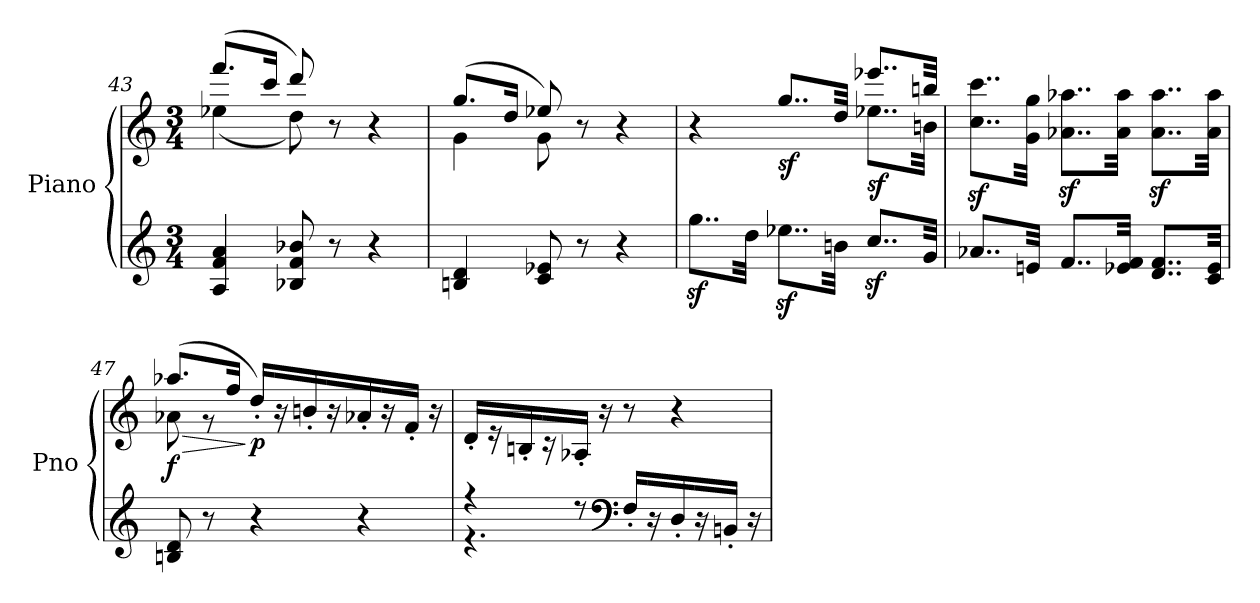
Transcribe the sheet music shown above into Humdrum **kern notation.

**kern	**kern	**dynam
*part1	*part1	*part1
*staff2	*staff1	*staff1/2
*I"Piano	*	*
*I'Pno	*	*
*clefG2	*clefG2	*
*k[]	*k[]	*
*C:	*C:	*
*M3/4	*M3/4	*
=43	=43	=43
*	*^	*
4A/ 4f/ 4a/	(8.fff/L	(4ee-X\	.
.	16ccc/Jk	.	.
8B-X/ 8f/ 8b-X/	8ddd/)	8dd\)	.
8r	8r	4.ryy	.
4r	4r	.	.
=44	=44	=44	=44
4Bn/ 4d/	(8.gg/L	4g\	.
.	16dd/Jk	.	.
8c/ 8e-X/	8ee-X/)	8g\	.
8r	8r	4.ryy	.
4r	4r	.	.
=45	=45	=45	=45
8..ggz<\L	4r	2ryy	.
32dd\Jkk	.	.	.
!	!	!	!LO:DY:b
8..ee-Xz<\L	8..gg/L	.	sf
32bn\Jkk	32dd/Jkk	.	.
!	!	!	!LO:DY:b
8..ccz</L	8..eee-X/L	8..ee-X\L	sf
32g/Jkk	32bbn/Jkk	32bn\Jkk	.
*	*v	*v	*
!!LO:LB:g=z
=46	=46	=46
8..a-X/L	8..cc\z< 8..ccc\z<L	.
32en/Jkk	32g\ 32gg\Jkk	.
8..f/L	8..a-X\z< 8..aa-X\z<L	.
32e-X/ 32f/Jkk	32a-\ 32aa-\Jkk	.
8..d/ 8..f/L	8..a-\z< 8..aa-\z<L	.
32c/ 32e-/Jkk	32a-\ 32aa-\Jkk	.
=47	=47	=47
!	!	!LO:HP:b
*	*^	*
!	!	!	!LO:DY:n=1:b
8Bn/ 8d/	(8.aa-X/L	8a-X\	> f
8r	.	8rg	.
.	16ff/Jk	.	.
!	!	!	!LO:DY:n=2:b
4r	16ryy	16dd'/LL)	] p
.	16r	16ryy	.
.	16ryy	16bn'/	.
.	16r	16ryy	.
4r	16ryy	16a-X'/	.
.	16r	16ryy	.
.	16ryy	16f'/JJ	.
.	16r	16ryy	.
=48	=48	=48	=48
*^	*	*	*
4r	4.r	16ryy	16d'/LL	.
.	.	16re	16ryy	.
.	.	16ryy	16Bn'/	.
.	.	16rc	16ryy	.
8r	.	16ryy	16A-X'/JJ	.
.	.	16r	4..ryy	.
*clefF4	*	*	*	*
16ryy	16F'/LL	8r	.	.
16r	16ryy	.	.	.
16ryy	16D'/	4r	.	.
16r	16ryy	.	.	.
16ryy	16BBn'/JJ	.	.	.
16r	16ryy	.	.	.
*v	*v	*	*	*
*	*v	*v	*
=	=	=
*-	*-	*-
